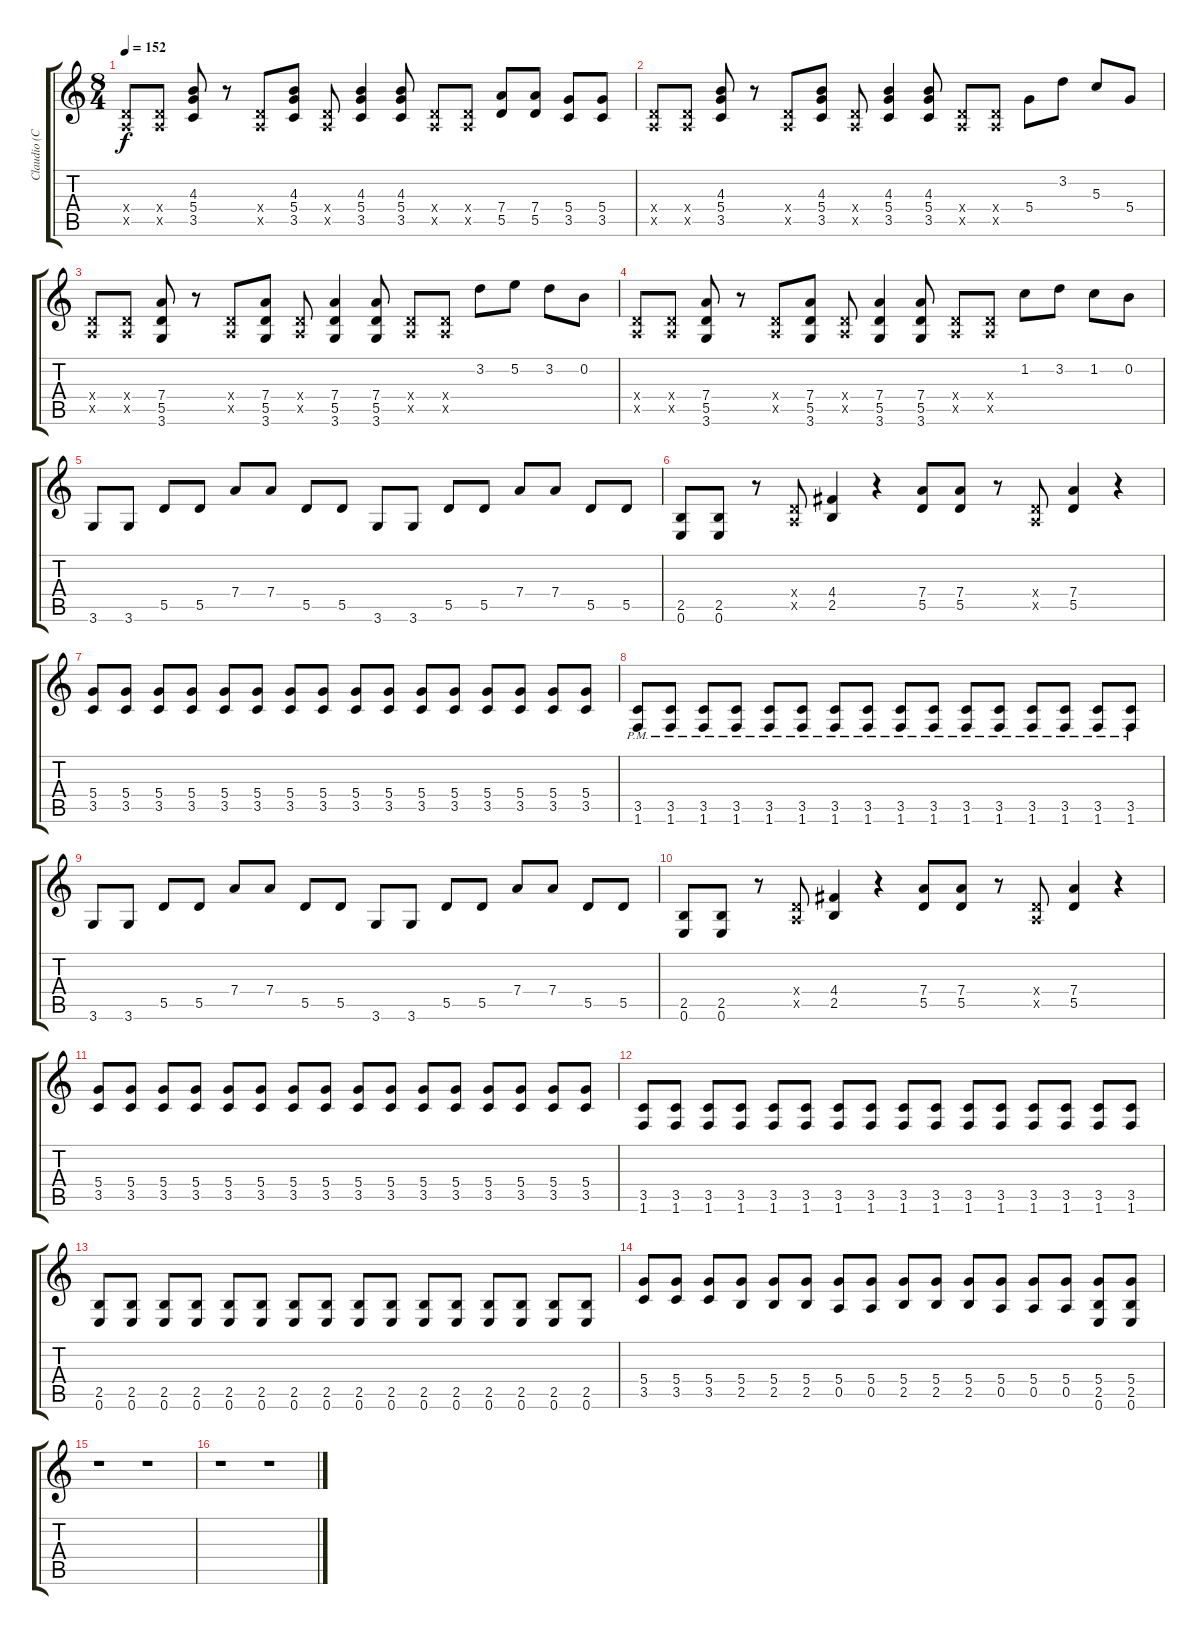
\track ("Claudio (Clean)" "Claudio (C") {instrument acousticguitarsteel}
\staff {score tabs}
\tuning (E4 B3 G3 D3 A2 E2) {hide}
\ts (8 4)
\tempo 152
\clef g2
\ks c
(0.4{x} 0.5{x}).8{dy f} (0.4{x} 0.5{x}).8 (4.3 5.4 3.5).8 r.8 (0.4{x} 0.5{x}).8 (4.3 5.4 3.5).8 (0.4{x} 0.5{x}).8 (4.3 5.4 3.5).4 (4.3 5.4 3.5).8 (0.4{x} 0.5{x}).8 (0.4{x} 0.5{x}).8 (7.4 5.5).8 (7.4 5.5).8 (5.4 3.5).8 (5.4 3.5).8 |
(0.4{x} 0.5{x}).8 (0.4{x} 0.5{x}).8 (4.3 5.4 3.5).8 r.8 (0.4{x} 0.5{x}).8 (4.3 5.4 3.5).8 (0.4{x} 0.5{x}).8 (4.3 5.4 3.5).4 (4.3 5.4 3.5).8 (0.4{x} 0.5{x}).8 (0.4{x} 0.5{x}).8 5.4.8 3.2.8 5.3.8 5.4.8 |
(0.4{x} 0.5{x}).8 (0.4{x} 0.5{x}).8 (7.4 5.5 3.6).8 r.8 (0.4{x} 0.5{x}).8 (7.4 5.5 3.6).8 (0.4{x} 0.5{x}).8 (7.4 5.5 3.6).4 (7.4 5.5 3.6).8 (0.4{x} 0.5{x}).8 (0.4{x} 0.5{x}).8 3.2.8 5.2.8 3.2.8 0.2.8 |
(0.4{x} 0.5{x}).8 (0.4{x} 0.5{x}).8 (7.4 5.5 3.6).8 r.8 (0.4{x} 0.5{x}).8 (7.4 5.5 3.6).8 (0.4{x} 0.5{x}).8 (7.4 5.5 3.6).4 (7.4 5.5 3.6).8 (0.4{x} 0.5{x}).8 (0.4{x} 0.5{x}).8 1.2.8 3.2.8 1.2.8 0.2.8 |
3.6.8 3.6.8 5.5.8 5.5.8 7.4.8 7.4.8 5.5.8 5.5.8 3.6.8 3.6.8 5.5.8 5.5.8 7.4.8 7.4.8 5.5.8 5.5.8 |
(2.5 0.6).8 (2.5 0.6).8 r.8 (0.4{x} 0.5{x}).8 (4.4 2.5).4 r.4 (7.4 5.5).8 (7.4 5.5).8 r.8 (0.4{x} 0.5{x}).8 (7.4 5.5).4 r.4 |
(5.4 3.5).8 (5.4 3.5).8 (5.4 3.5).8 (5.4 3.5).8 (5.4 3.5).8 (5.4 3.5).8 (5.4 3.5).8 (5.4 3.5).8 (5.4 3.5).8 (5.4 3.5).8 (5.4 3.5).8 (5.4 3.5).8 (5.4 3.5).8 (5.4 3.5).8 (5.4 3.5).8 (5.4 3.5).8 |
(3.5{pm} 1.6{pm}).8 (3.5{pm} 1.6{pm}).8 (3.5{pm} 1.6{pm}).8 (3.5{pm} 1.6{pm}).8 (3.5{pm} 1.6{pm}).8 (3.5{pm} 1.6{pm}).8 (3.5{pm} 1.6{pm}).8 (3.5{pm} 1.6{pm}).8 (3.5{pm} 1.6{pm}).8 (3.5{pm} 1.6{pm}).8 (3.5{pm} 1.6{pm}).8 (3.5{pm} 1.6{pm}).8 (3.5{pm} 1.6{pm}).8 (3.5{pm} 1.6{pm}).8 (3.5{pm} 1.6{pm}).8 (3.5{pm} 1.6{pm}).8 |
3.6.8 3.6.8 5.5.8 5.5.8 7.4.8 7.4.8 5.5.8 5.5.8 3.6.8 3.6.8 5.5.8 5.5.8 7.4.8 7.4.8 5.5.8 5.5.8 |
(2.5 0.6).8 (2.5 0.6).8 r.8 (0.4{x} 0.5{x}).8 (4.4 2.5).4 r.4 (7.4 5.5).8 (7.4 5.5).8 r.8 (0.4{x} 0.5{x}).8 (7.4 5.5).4 r.4 |
(5.4 3.5).8 (5.4 3.5).8 (5.4 3.5).8 (5.4 3.5).8 (5.4 3.5).8 (5.4 3.5).8 (5.4 3.5).8 (5.4 3.5).8 (5.4 3.5).8 (5.4 3.5).8 (5.4 3.5).8 (5.4 3.5).8 (5.4 3.5).8 (5.4 3.5).8 (5.4 3.5).8 (5.4 3.5).8 |
(3.5 1.6).8 (3.5 1.6).8 (3.5 1.6).8 (3.5 1.6).8 (3.5 1.6).8 (3.5 1.6).8 (3.5 1.6).8 (3.5 1.6).8 (3.5 1.6).8 (3.5 1.6).8 (3.5 1.6).8 (3.5 1.6).8 (3.5 1.6).8 (3.5 1.6).8 (3.5 1.6).8 (3.5 1.6).8 |
(2.5 0.6).8 (2.5 0.6).8 (2.5 0.6).8 (2.5 0.6).8 (2.5 0.6).8 (2.5 0.6).8 (2.5 0.6).8 (2.5 0.6).8 (2.5 0.6).8 (2.5 0.6).8 (2.5 0.6).8 (2.5 0.6).8 (2.5 0.6).8 (2.5 0.6).8 (2.5 0.6).8 (2.5 0.6).8 |
(5.4 3.5).8 (5.4 3.5).8 (5.4 3.5).8 (5.4 2.5).8 (5.4 2.5).8 (5.4 2.5).8 (5.4 0.5).8 (5.4 0.5).8 (5.4 2.5).8 (5.4 2.5).8 (5.4 2.5).8 (5.4 0.5).8 (5.4 0.5).8 (5.4 0.5).8 (5.4 2.5 0.6).8 (5.4 2.5 0.6).8 |
r.1 r.1 |
r.1 r.1
